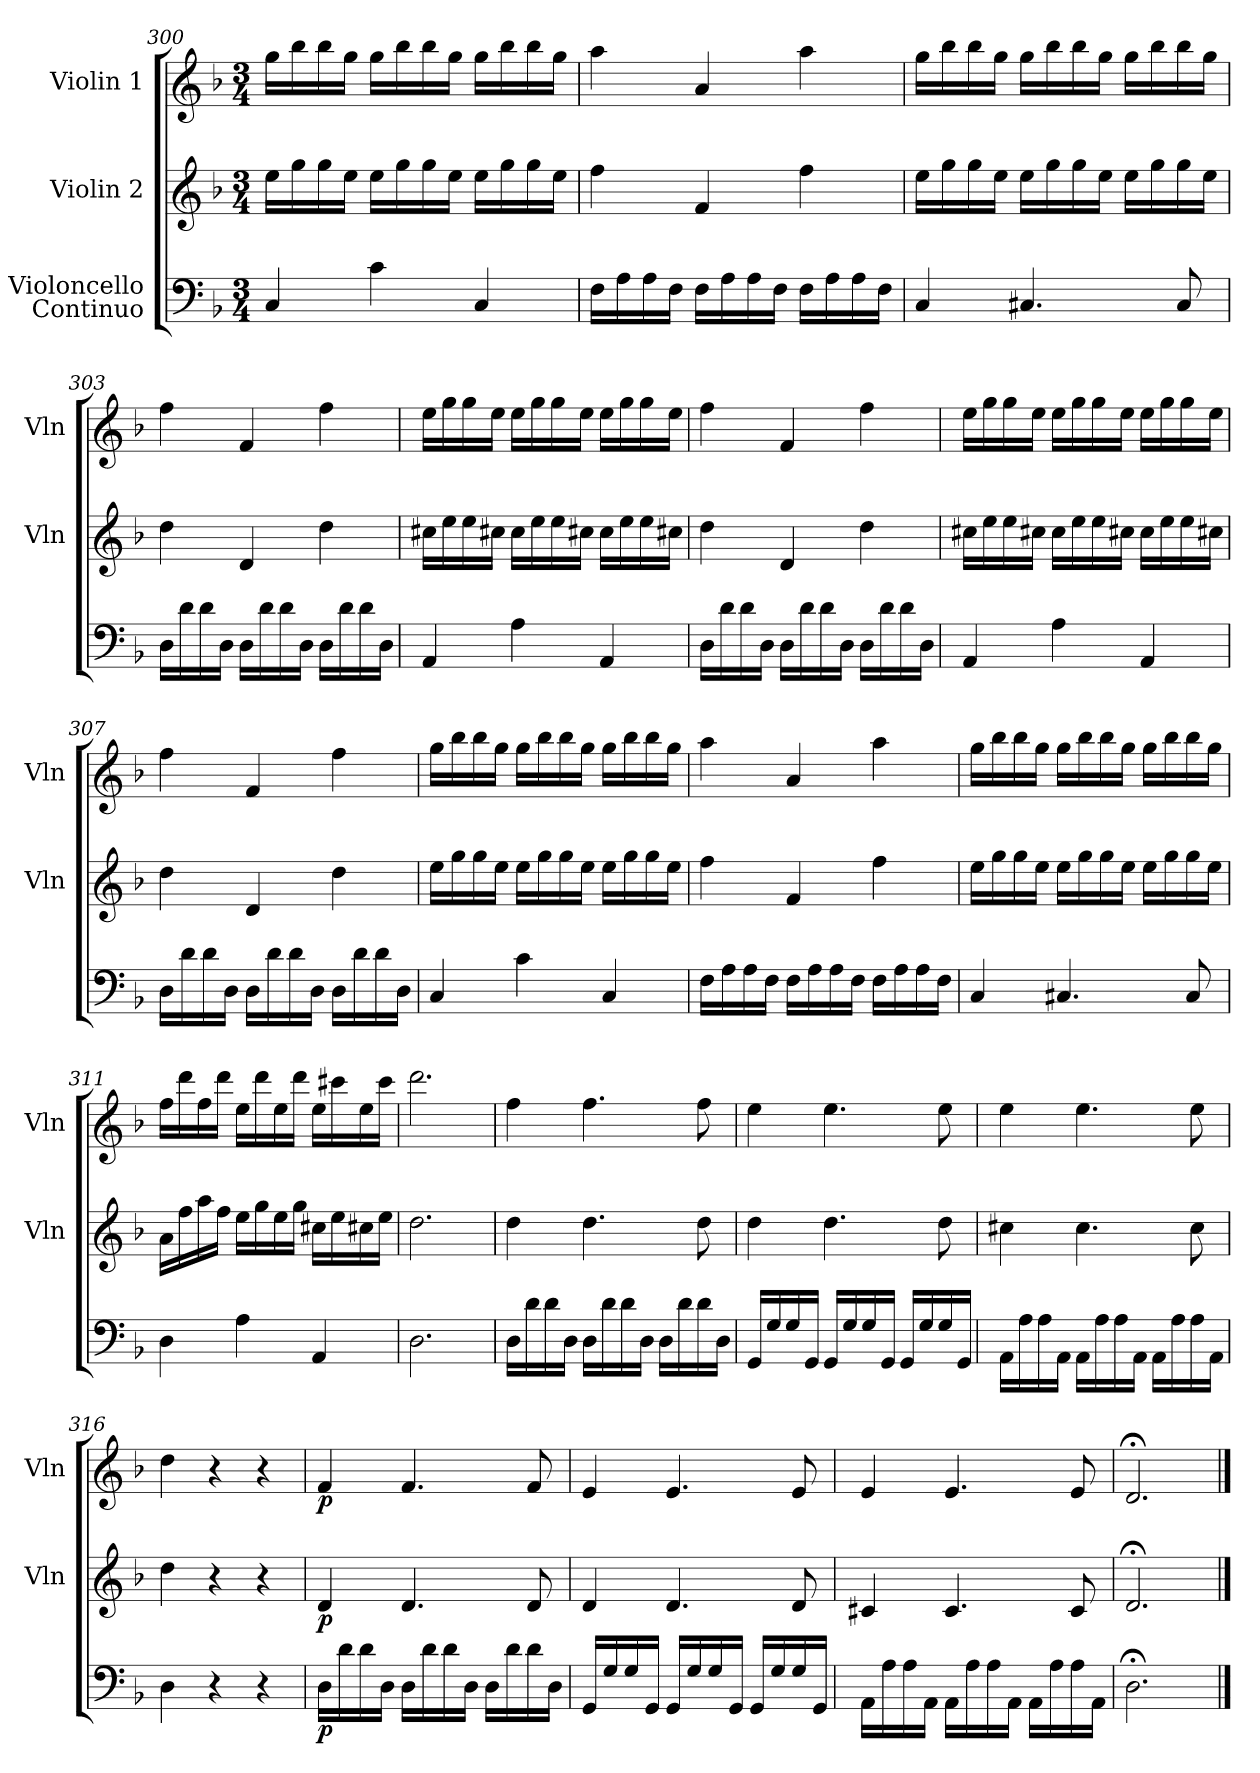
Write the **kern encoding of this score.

**kern	**dynam	**kern	**dynam	**kern	**dynam
*part3	*part3	*part2	*part2	*part1	*part1
*staff3	*staff3	*staff2	*staff2	*staff1	*staff1
*I"Violoncello\nContinuo	*	*I"Violin 2	*	*I"Violin 1	*
*	*	*I'Vln	*	*I'Vln	*
*clefF4	*	*clefG2	*	*clefG2	*
*k[b-]	*	*k[b-]	*	*k[b-]	*
*d:	*	*d:	*	*d:	*
*M3/4	*	*M3/4	*	*M3/4	*
=300	=300	=300	=300	=300	=300
4C/	.	16ee\LL	.	16gg\LL	.
.	.	16gg\	.	16bb-\	.
.	.	16gg\	.	16bb-\	.
.	.	16ee\JJ	.	16gg\JJ	.
4c\	.	16ee\LL	.	16gg\LL	.
.	.	16gg\	.	16bb-\	.
.	.	16gg\	.	16bb-\	.
.	.	16ee\JJ	.	16gg\JJ	.
4C/	.	16ee\LL	.	16gg\LL	.
.	.	16gg\	.	16bb-\	.
.	.	16gg\	.	16bb-\	.
.	.	16ee\JJ	.	16gg\JJ	.
=301	=301	=301	=301	=301	=301
16F\LL	.	4ff\	.	4aa\	.
16A\	.	.	.	.	.
16A\	.	.	.	.	.
16F\JJ	.	.	.	.	.
16F\LL	.	4f/	.	4a/	.
16A\	.	.	.	.	.
16A\	.	.	.	.	.
16F\JJ	.	.	.	.	.
16F\LL	.	4ff\	.	4aa\	.
16A\	.	.	.	.	.
16A\	.	.	.	.	.
16F\JJ	.	.	.	.	.
=302	=302	=302	=302	=302	=302
4C/	.	16ee\LL	.	16gg\LL	.
.	.	16gg\	.	16bb-\	.
.	.	16gg\	.	16bb-\	.
.	.	16ee\JJ	.	16gg\JJ	.
4.C#X/	.	16ee\LL	.	16gg\LL	.
.	.	16gg\	.	16bb-\	.
.	.	16gg\	.	16bb-\	.
.	.	16ee\JJ	.	16gg\JJ	.
.	.	16ee\LL	.	16gg\LL	.
.	.	16gg\	.	16bb-\	.
8C#/	.	16gg\	.	16bb-\	.
.	.	16ee\JJ	.	16gg\JJ	.
=303	=303	=303	=303	=303	=303
16D\LL	.	4dd\	.	4ff\	.
16d\	.	.	.	.	.
16d\	.	.	.	.	.
16D\JJ	.	.	.	.	.
16D\LL	.	4d/	.	4f/	.
16d\	.	.	.	.	.
16d\	.	.	.	.	.
16D\JJ	.	.	.	.	.
16D\LL	.	4dd\	.	4ff\	.
16d\	.	.	.	.	.
16d\	.	.	.	.	.
16D\JJ	.	.	.	.	.
=304	=304	=304	=304	=304	=304
4AA/	.	16cc#X\LL	.	16ee\LL	.
.	.	16ee\	.	16gg\	.
.	.	16ee\	.	16gg\	.
.	.	16cc#X\JJ	.	16ee\JJ	.
4A\	.	16cc#\LL	.	16ee\LL	.
.	.	16ee\	.	16gg\	.
.	.	16ee\	.	16gg\	.
.	.	16cc#X\JJ	.	16ee\JJ	.
4AA/	.	16cc#\LL	.	16ee\LL	.
.	.	16ee\	.	16gg\	.
.	.	16ee\	.	16gg\	.
.	.	16cc#X\JJ	.	16ee\JJ	.
=305	=305	=305	=305	=305	=305
16D\LL	.	4dd\	.	4ff\	.
16d\	.	.	.	.	.
16d\	.	.	.	.	.
16D\JJ	.	.	.	.	.
16D\LL	.	4d/	.	4f/	.
16d\	.	.	.	.	.
16d\	.	.	.	.	.
16D\JJ	.	.	.	.	.
16D\LL	.	4dd\	.	4ff\	.
16d\	.	.	.	.	.
16d\	.	.	.	.	.
16D\JJ	.	.	.	.	.
=306	=306	=306	=306	=306	=306
4AA/	.	16cc#X\LL	.	16ee\LL	.
.	.	16ee\	.	16gg\	.
.	.	16ee\	.	16gg\	.
.	.	16cc#X\JJ	.	16ee\JJ	.
4A\	.	16cc#\LL	.	16ee\LL	.
.	.	16ee\	.	16gg\	.
.	.	16ee\	.	16gg\	.
.	.	16cc#X\JJ	.	16ee\JJ	.
4AA/	.	16cc#\LL	.	16ee\LL	.
.	.	16ee\	.	16gg\	.
.	.	16ee\	.	16gg\	.
.	.	16cc#X\JJ	.	16ee\JJ	.
=307	=307	=307	=307	=307	=307
16D\LL	.	4dd\	.	4ff\	.
16d\	.	.	.	.	.
16d\	.	.	.	.	.
16D\JJ	.	.	.	.	.
16D\LL	.	4d/	.	4f/	.
16d\	.	.	.	.	.
16d\	.	.	.	.	.
16D\JJ	.	.	.	.	.
16D\LL	.	4dd\	.	4ff\	.
16d\	.	.	.	.	.
16d\	.	.	.	.	.
16D\JJ	.	.	.	.	.
=308	=308	=308	=308	=308	=308
4C/	.	16ee\LL	.	16gg\LL	.
.	.	16gg\	.	16bb-\	.
.	.	16gg\	.	16bb-\	.
.	.	16ee\JJ	.	16gg\JJ	.
4c\	.	16ee\LL	.	16gg\LL	.
.	.	16gg\	.	16bb-\	.
.	.	16gg\	.	16bb-\	.
.	.	16ee\JJ	.	16gg\JJ	.
4C/	.	16ee\LL	.	16gg\LL	.
.	.	16gg\	.	16bb-\	.
.	.	16gg\	.	16bb-\	.
.	.	16ee\JJ	.	16gg\JJ	.
=309	=309	=309	=309	=309	=309
16F\LL	.	4ff\	.	4aa\	.
16A\	.	.	.	.	.
16A\	.	.	.	.	.
16F\JJ	.	.	.	.	.
16F\LL	.	4f/	.	4a/	.
16A\	.	.	.	.	.
16A\	.	.	.	.	.
16F\JJ	.	.	.	.	.
16F\LL	.	4ff\	.	4aa\	.
16A\	.	.	.	.	.
16A\	.	.	.	.	.
16F\JJ	.	.	.	.	.
=310	=310	=310	=310	=310	=310
4C/	.	16ee\LL	.	16gg\LL	.
.	.	16gg\	.	16bb-\	.
.	.	16gg\	.	16bb-\	.
.	.	16ee\JJ	.	16gg\JJ	.
4.C#X/	.	16ee\LL	.	16gg\LL	.
.	.	16gg\	.	16bb-\	.
.	.	16gg\	.	16bb-\	.
.	.	16ee\JJ	.	16gg\JJ	.
.	.	16ee\LL	.	16gg\LL	.
.	.	16gg\	.	16bb-\	.
8C#/	.	16gg\	.	16bb-\	.
.	.	16ee\JJ	.	16gg\JJ	.
=311	=311	=311	=311	=311	=311
4D\	.	16a\LL	.	16ff\LL	.
.	.	16ff\	.	16ddd\	.
.	.	16aa\	.	16ff\	.
.	.	16ff\JJ	.	16ddd\JJ	.
4A\	.	16ee\LL	.	16ee\LL	.
.	.	16gg\	.	16ddd\	.
.	.	16ee\	.	16ee\	.
.	.	16gg\JJ	.	16ddd\JJ	.
4AA/	.	16cc#X\LL	.	16ee\LL	.
.	.	16ee\	.	16ccc#X\	.
.	.	16cc#X\	.	16ee\	.
.	.	16ee\JJ	.	16ccc#\JJ	.
=312	=312	=312	=312	=312	=312
2.D\	.	2.dd\	.	2.ddd\	.
=313	=313	=313	=313	=313	=313
16D\LL	.	4dd\	.	4ff\	.
16d\	.	.	.	.	.
16d\	.	.	.	.	.
16D\JJ	.	.	.	.	.
16D\LL	.	4.dd\	.	4.ff\	.
16d\	.	.	.	.	.
16d\	.	.	.	.	.
16D\JJ	.	.	.	.	.
16D\LL	.	.	.	.	.
16d\	.	.	.	.	.
16d\	.	8dd\	.	8ff\	.
16D\JJ	.	.	.	.	.
=314	=314	=314	=314	=314	=314
16GG/LL	.	4dd\	.	4ee\	.
16G/	.	.	.	.	.
16G/	.	.	.	.	.
16GG/JJ	.	.	.	.	.
16GG/LL	.	4.dd\	.	4.ee\	.
16G/	.	.	.	.	.
16G/	.	.	.	.	.
16GG/JJ	.	.	.	.	.
16GG/LL	.	.	.	.	.
16G/	.	.	.	.	.
16G/	.	8dd\	.	8ee\	.
16GG/JJ	.	.	.	.	.
=315	=315	=315	=315	=315	=315
16AA\LL	.	4cc#X\	.	4ee\	.
16A\	.	.	.	.	.
16A\	.	.	.	.	.
16AA\JJ	.	.	.	.	.
16AA\LL	.	4.cc#\	.	4.ee\	.
16A\	.	.	.	.	.
16A\	.	.	.	.	.
16AA\JJ	.	.	.	.	.
16AA\LL	.	.	.	.	.
16A\	.	.	.	.	.
16A\	.	8cc#\	.	8ee\	.
16AA\JJ	.	.	.	.	.
=316	=316	=316	=316	=316	=316
4D\	.	4dd\	.	4dd\	.
4r	.	4r	.	4r	.
4r	.	4r	.	4r	.
=317	=317	=317	=317	=317	=317
16D\LL	p	4d/	p	4f/	p
16d\	.	.	.	.	.
16d\	.	.	.	.	.
16D\JJ	.	.	.	.	.
16D\LL	.	4.d/	.	4.f/	.
16d\	.	.	.	.	.
16d\	.	.	.	.	.
16D\JJ	.	.	.	.	.
16D\LL	.	.	.	.	.
16d\	.	.	.	.	.
16d\	.	8d/	.	8f/	.
16D\JJ	.	.	.	.	.
=318	=318	=318	=318	=318	=318
16GG/LL	.	4d/	.	4e/	.
16G/	.	.	.	.	.
16G/	.	.	.	.	.
16GG/JJ	.	.	.	.	.
16GG/LL	.	4.d/	.	4.e/	.
16G/	.	.	.	.	.
16G/	.	.	.	.	.
16GG/JJ	.	.	.	.	.
16GG/LL	.	.	.	.	.
16G/	.	.	.	.	.
16G/	.	8d/	.	8e/	.
16GG/JJ	.	.	.	.	.
=319	=319	=319	=319	=319	=319
16AA\LL	.	4c#X/	.	4e/	.
16A\	.	.	.	.	.
16A\	.	.	.	.	.
16AA\JJ	.	.	.	.	.
16AA\LL	.	4.c#/	.	4.e/	.
16A\	.	.	.	.	.
16A\	.	.	.	.	.
16AA\JJ	.	.	.	.	.
16AA\LL	.	.	.	.	.
16A\	.	.	.	.	.
16A\	.	8c#/	.	8e/	.
16AA\JJ	.	.	.	.	.
=320	=320	=320	=320	=320	=320
2.D;<\	.	2.d;</	.	2.d;</	.
==	==	==	==	==	==
*-	*-	*-	*-	*-	*-
